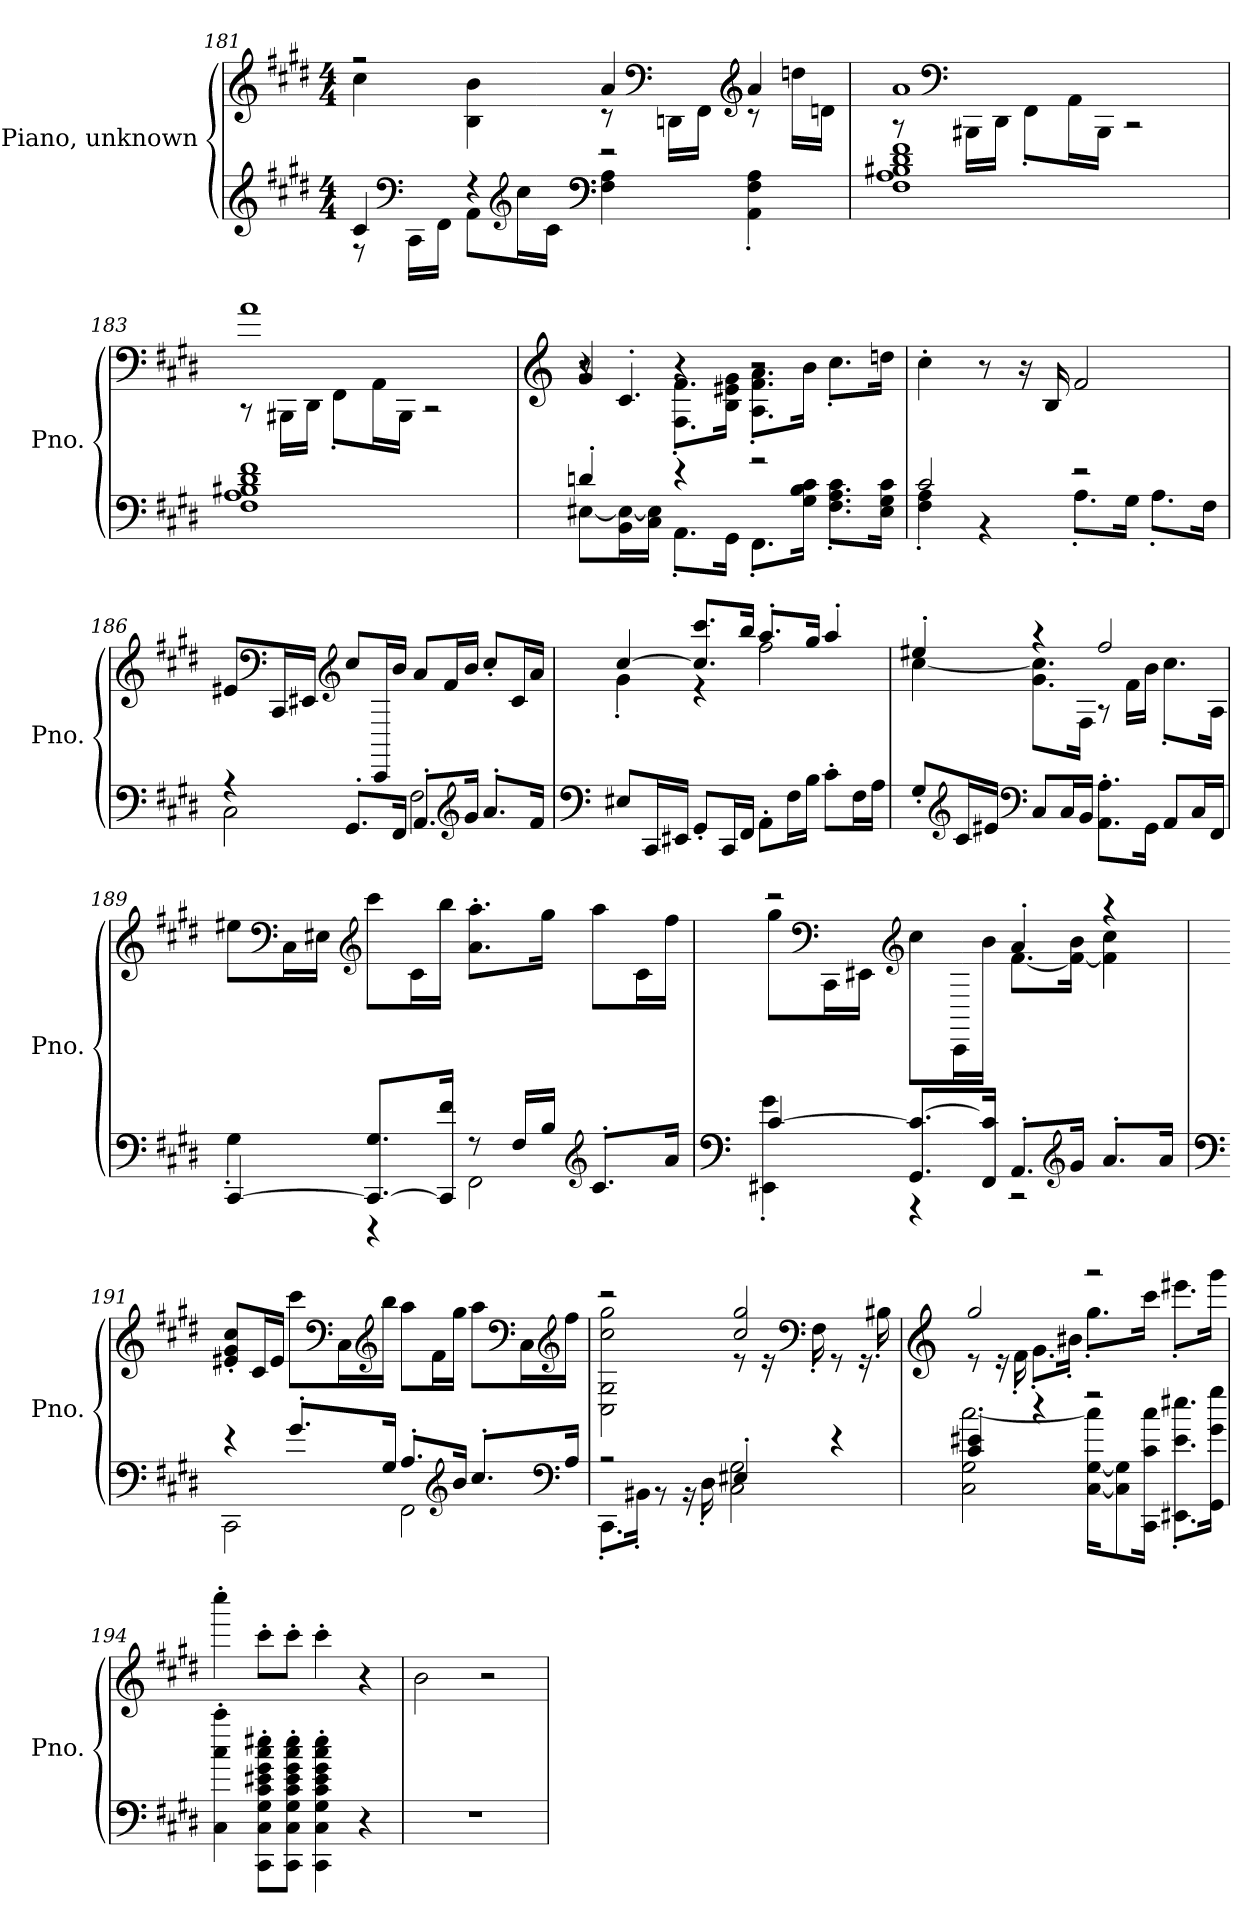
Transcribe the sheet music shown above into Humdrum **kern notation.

**kern	**kern
*part1	*part1
*staff2	*staff1
*I"Piano, unknown	*
*I'Pno.	*
*clefG2	*clefG2
*k[f#c#g#d#]	*k[f#c#g#d#]
*M4/4	*M4/4
=181	=181
*^	*^
4c#/	8r	2r	4cc#\
*clefF4	*	*	*
.	16CC#\LL	.	.
.	16FF#\JJ	.	.
4r	8AA\L	.	4B\ 4b\
*clefG2	*	*	*
.	16cc#\L	.	.
.	16c#\JJ	.	.
*clefF4	*	*	*
2r	4F#\ 4A\	4a/	8r
*	*	*clefF4	*
.	.	.	16DDn\LL
.	.	.	16FF#\JJ
*	*	*clefG2	*
.	4AA\' 4F#\' 4A\'	4a/	8r
.	.	.	16ddn\LL
.	.	.	16dn\JJ
*v	*v	*	*
!!LO:LB:g=z	!!
=182	=182	=182
1F# 1A 1B#X 1d# 1f#	1a	8r
*	*clefF4	*
.	.	16BBB#X\LL
.	.	16DD#\JJ
.	.	8FF#'\L
.	.	16AA\L
.	.	16BBB#\JJ
.	.	2r
=183	=183	=183
1F# 1A 1B#X 1d# 1f#	1a	8r
.	.	16BBB#X\LL
.	.	16DD#\JJ
.	.	8FF#'\L
.	.	16AA\L
.	.	16BBB#\JJ
.	.	2r
*	*v	*v
=184	=184
*	*clefG2
*^	*^
*	*	*	*^
4dn'/	[8E#X\L	4g#/	4r	8r
.	16BB\ 16E#\_L	.	.	4.c#'/
.	16C#\ 16E#\]JJ	.	.	.
4r	8.AA'\L	4r	8.F#\' 8.f#\'L	.
.	16GG#\Jk	.	16B\ 16e#X\ 16g#\Jk	.
2r	8.FF#'\L	2r	8.A\' 8.f#\' 8.a\'L	2r
.	16G#\ 16B\ 16c#\Jk	.	16b\Jk	.
.	8.F#\' 8.A\' 8.c#\'L	.	8.cc#'\L	.
.	16E#\ 16G#\ 16c#\Jk	.	16ddn\Jk	.
*	*	*v	*v	*v
!!LO:PB:g=z
=185	=185	=185
2c#/	4F#\' 4A\'	4cc#'\
.	4r	8r
.	.	16r
.	.	16B/
2r	8.A'\L	2f#/
.	16G#\Jk	.
.	8.A'\L	.
.	16F#\Jk	.
=186	=186	=186
4r	2C#\	8e#X/L
*	*	*clefF4
.	.	16CC#/L
.	.	16EE#X/JJ
*	*	*clefG2
8.GG#'/L	.	8cc#/L
.	.	16CC#/L
16FF#/Jk	.	16b/JJ
8.AA'/L	2F#\	8a/L
.	.	16f#/L
*clefG2	*	*
16g#/Jk	.	16b/JJ
8.a'/L	.	8cc#'/L
.	.	16c#/L
16f#/Jk	.	16a/JJ
*v	*v	*
=187	=187
*clefF4	*
*	*^
8E#X/L	[4cc#/	4g#'\
16CC#/L	.	.
16EE#X/JJ	.	.
8GG#'/L	8.cc#/] 8.ccc#/L	4r
16CC#/L	.	.
16FF#/JJ	16bb/Jk	.
8AA'\L	8.aa'/L	2ff#\
16F#\L	.	.
16B\JJ	16gg#/Jk	.
8c#'\L	4aa'/	.
16F#\L	.	.
16A\JJ	.	.
!!LO:LB:g=z	!!
=188	=188	=188
8G#'/L	4ee#X'/	[4cc#\
*clefG2	*	*
16c#/L	.	.
16e#X/JJ	.	.
*clefF4	*	*
8C#/L	4r	8.g#\ 8.cc#\]L
16C#/L	.	.
16BB/JJ	.	16F#\Jk
8.AA\' 8.A\'L	2ff#/	8r
.	.	16f#\LL
16GG#\Jk	.	16b\JJ
8AA/L	.	8.cc#'\L
16C#/L	.	.
16FF#/JJ	.	16A\Jk
*	*v	*v
=189	=189
*^	*
[4CC#/	4G#'\	8ee#X\L
*	*	*clefF4
.	.	16C#\L
.	.	16E#X\JJ
*	*	*clefG2
8.CC#/_ 8.G#/L	4r	8ccc#\L
.	.	16c#\L
16CC#/] 16f#/Jk	.	16bb\JJ
8r	2FF#\	8.a\' 8.aa\'L
16F#/LL	.	.
16B/JJ	.	16gg#\Jk
*clefG2	*	*
8.c#'/L	.	8aa\L
.	.	16c#\L
16a/Jk	.	16ff#\JJ
!!LO:LB:g=z
=190	=190	=190
*clefF4	*	*
*	*	*^
[4c#/	4EE#X\' 4g#\'	2r	8gg#\L
*	*	*clefF4	*
.	.	.	16CC#\L
.	.	.	16EE#X\JJ
*	*	*clefG2	*
8.GG#/ 8.c#/_L	4r	.	8cc#\L
.	.	.	16CC#\L
16FF#/ 16c#/]Jk	.	.	16b\JJ
8.AA'/L	2r	4a'/	[8.f#\L
*clefG2	*	*	*
16g#/Jk	.	.	16f#\_ 16b\Jk
8.a'/L	.	4r	4f#\] 4cc#\
16a/Jk	.	.	.
*	*	*v	*v
=191	=191	=191
*clefF4	*	*
4r	2CC#\	8e#X/' 8g#/' 8cc#/'L
.	.	16c#/L
.	.	16e#/JJ
8.g#'/L	.	8ccc#\L
*	*	*clefF4
.	.	16C#\L
*	*	*clefG2
16G#/Jk	.	16bb\JJ
8.A'/L	2FF#\	8aa\L
.	.	16f#\L
*clefG2	*	*
16b/Jk	.	16gg#\JJ
8.cc#'/L	.	8aa\L
*	*	*clefF4
.	.	16C#\L
*clefF4	*	*clefG2
16A/Jk	.	16ff#\JJ
!!LO:LB:g=z
=192	=192	=192
*	*	*^
2r	8.CC#'\L	2r	2C#\ 2G#\ 2cc#\ 2gg#\
.	16BB#X'\Jk	.	.
.	8r	.	.
.	16r	.	.
.	16D#'\	.	.
4E#X'/	2C#\ 2G#\	2cc#/ 2gg#/	8r
.	.	.	16r
*	*	*clefF4	*
.	.	.	16F#'\
4r	.	.	8r
.	.	.	16r
.	.	.	16B#X'\
=193	=193	=193	=193
*	*	*clefG2	*
4c#/' 4e#X/'	2C#\ 2G#\ [2cc#\	2gg#/	8r
.	.	.	16r
.	.	.	16f#'\
4r	.	.	8.g#'\L
.	.	.	16b#X'\Jk
2r	[16C#\ [16G#\ 16cc#\]KL	2r	8.gg#'\L
.	8C#\] 8G#\]	.	.
.	16CC#\ 16c#\ 16cc#\Jk	.	16ccc#\Jk
.	8.EE#X\' 8.e#\' 8.ee#X\'L	.	8.eee#X'\L
.	16GG#\ 16g#\ 16gg#\Jk	.	16ggg#\Jk
*v	*v	*	*
*	*v	*v
=194	=194
4C#\' 4cc#\' 4ccc#\'	4cccc#'\
8CC#\' 8C#\' 8G#\' 8c#\' 8e#X\' 8g#\' 8cc#\' 8ee#X\'L	8ccc#'\L
8CC#\' 8C#\' 8G#\' 8c#\' 8e#\' 8g#\' 8cc#\' 8ee#\'J	8ccc#'\J
4CC#\' 4C#\' 4G#\' 4c#\' 4e#\' 4g#\' 4cc#\' 4ee#\'	4ccc#'\
4r	4r
=195	=195
1r	2b\
.	2r
=	=
*-	*-
